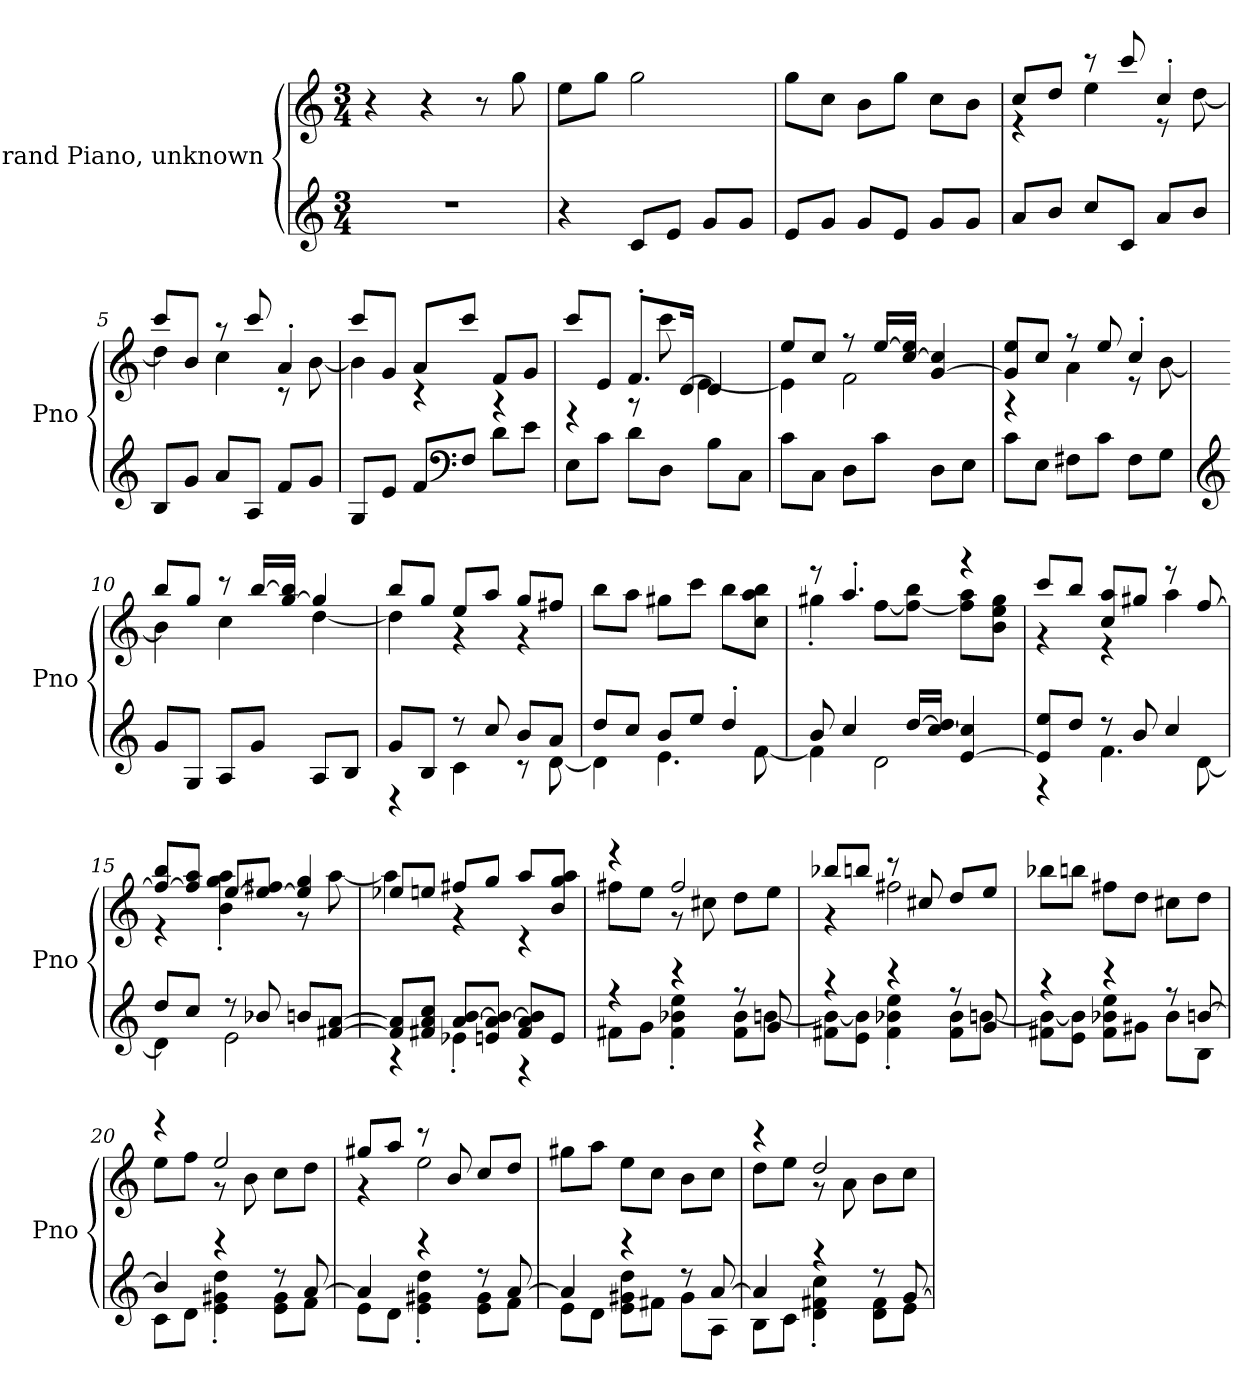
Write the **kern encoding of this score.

**kern	**kern
*part1	*part1
*staff2	*staff1
*I"Grand Piano, unknown	*
*I'Pno	*
*clefG2	*clefG2
*k[]	*k[]
*M3/4	*M3/4
*MM134	*MM134
=1	=1
2.r	4r
.	4r
.	8r
.	8gg\
=2	=2
4r	8ee\L
.	8gg\J
8c/L	2gg\
8e/J	.
8g/L	.
8g/J	.
=3	=3
8e/L	8gg\L
8g/J	8cc\J
8g/L	8b\L
8e/J	8gg\J
8g/L	8cc\L
8g/J	8b\J
=4	=4
*	*^
8a/L	8cc/L	4r
8b/J	8dd/J	.
8cc/L	8r	4ee\
8c/J	8ccc/	.
8a/L	4cc'/	8r
8b/J	.	[8dd\
=5	=5	=5
8B/L	8ccc/L	4dd\]
8g/J	8b/J	.
8a/L	8r	4cc\
8A/J	8ccc/	.
8f/L	4a'/	8r
8g/J	.	[8b\
=6	=6	=6
8G/L	8ccc/L	4b\]
8e/J	8g/J	.
8f/L	8a/L	4r
*clefF4	*	*
8F/J	8ccc/J	.
8d\L	8f/L	4r
8e\J	8g/J	.
!!LO:LB:g=z	!!
=7	=7	=7
8E\L	8ccc/L	4r
8c\J	8e/J	.
8d\L	8.f'/L	8r
8D\J	.	8ccc\
.	[16d/Jk	.
8B\L	4d/]	[4e\
8C\J	.	.
=8	=8	=8
8c\L	8ee/L	4e\]
8C\J	8cc/J	.
8D\L	8r	2f\
8c\J	[16ee/LL	.
.	[16cc/ 16ee/]JJ	.
8D\L	[4g/ 4cc/]	.
8E\J	.	.
=9	=9	=9
8c\L	8g/] 8ee/L	4r
8E\J	8cc/J	.
8F#X\L	8r	4a\
8c\J	8ee/	.
8F#\L	4cc'/	8r
8G\J	.	[8b\
=10	=10	=10
*clefG2	*	*
8g/L	8bb/L	4b\]
8G/J	8gg/J	.
8A/L	8r	4cc\
8g/J	[16bb/LL	.
.	[16gg/ 16bb/]JJ	.
8A/L	4gg/]	[4dd\
8B/J	.	.
=11	=11	=11
*^	*	*
8g/L	4r	8bb/L	4dd\]
8B/J	.	8gg/J	.
8r	4c\	8ee/L	4r
8cc/	.	8aa/J	.
8b/L	8r	8gg/L	4r
8a/J	[8d\	8ff#X/J	.
*	*	*v	*v
!!LO:LB:g=z
=12	=12	=12
8dd/L	4d\]	8bb\L
8cc/J	.	8aa\J
8b/L	4.e\	8gg#X\L
8ee/J	.	8ccc\J
4dd'/	.	8bb\L
.	[8f\	8cc\ 8aa\ 8bb\J
=13	=13	=13
*	*	*^
8b/	4f\]	8r	4gg#X'\
4cc/	.	4.aa'/	.
.	2d\	.	[8ff\L
[16dd/LL	.	.	8ff\_ 8bb\J
[16cc/ 16dd/]JJ	.	.	.
[4e/ 4cc/]	.	4r	8ff\] 8aa\L
.	.	.	8b\ 8ee\ 8gg#\J
=14	=14	=14	=14
8e/] 8ee/L	4r	8ccc/L	4r
8dd/J	.	8bb/J	.
8r	4.f\	8cc/ 8aa/L	4r
8b/	.	8gg#X/J	.
4cc/	.	8r	4aa\
.	[8d\	[8ff/	.
=15	=15	=15	=15
8dd/L	4d\]	8ff/_ 8bb/L	4r
8cc/J	.	8ff/] 8aa/J	.
8r	2e\	[8ee/L	4b\' 4gg\' 4aa\'
8b-X/	.	8ee/_ 8ff#X/J	.
8bn/L	.	4ee/] 4gg/	8r
[8f#X/ [8a/J	.	.	[8aa\
!!LO:LB:g=z	!!
=16	=16	=16	=16
8f#/] 8a/]L	4r	8ee-X/L	4aa\]
8f#X/ 8a/ 8cc/J	.	8een/J	.
[8a/ [8b/L	4e-X'\	8ff#X/L	4r
8en/ 8a/_ 8b/_J	.	8gg/J	.
8f#/ 8a/] 8b/]L	4r	8aa/L	4r
8e/J	.	8b/ 8gg/ 8aa/J	.
=17	=17	=17	=17
4r	8f#X\L	4r	8ff#X\L
.	8g\J	.	8ee\J
4r	4f#\' 4b-X\' 4ee\'	2ff#/	8r
.	.	.	8cc#X\
8r	8f#\ 8b-\L	.	8dd\L
8g/	[8bn\J	.	8ee\J
=18	=18	=18	=18
4r	8f#X\ 8b\_L	8bb-X/L	4r
.	8e\ 8b\]J	8bbn/J	.
4r	4f#\' 4b-X\' 4ee\'	8r	2ff#X\
.	.	8cc#X/	.
8r	8f#\ 8b-\L	8dd/L	.
8g/	[8bn\J	8ee/J	.
*	*	*v	*v
=19	=19	=19
4r	8f#X\ 8b\_L	8bb-X\L
.	8e\ 8b\]J	8bbn\J
4r	8f#\ 8b-X\ 8ee\L	8ff#X\L
.	8g#X\J	8dd\J
8r	8b-\L	8cc#X\L
[8bn/	8B\J	8dd\J
!!LO:LB:g=z
=20	=20	=20
*	*	*^
4b/]	8c\L	4r	8ee\L
.	8d\J	.	8ff\J
4r	4e\' 4g#X\' 4dd\'	2ee/	8r
.	.	.	8b\
8r	8e\ 8g#\L	.	8cc\L
[8a/	8f\J	.	8dd\J
=21	=21	=21	=21
4a/]	8e\L	8gg#X/L	4r
.	8d\J	8aa/J	.
4r	4e\' 4g#X\' 4dd\'	8r	2ee\
.	.	8b/	.
8r	8e\ 8g#\L	8cc/L	.
[8a/	8f\J	8dd/J	.
*	*	*v	*v
=22	=22	=22
4a/]	8e\L	8gg#X\L
.	8d\J	8aa\J
4r	8e\ 8g#X\ 8dd\L	8ee\L
.	8f#X\J	8cc\J
8r	8g#\L	8b\L
[8a/	8A\J	8cc\J
=23	=23	=23
*	*	*^
4a/]	8B\L	4r	8dd\L
.	8c\J	.	8ee\J
4r	4d\' 4f#X\' 4cc\'	2dd/	8r
.	.	.	8a\
8r	8d\ 8f#\L	.	8b\L
[8g/	8e\J	.	8cc\J
*v	*v	*	*
*	*v	*v
=	=
*-	*-
